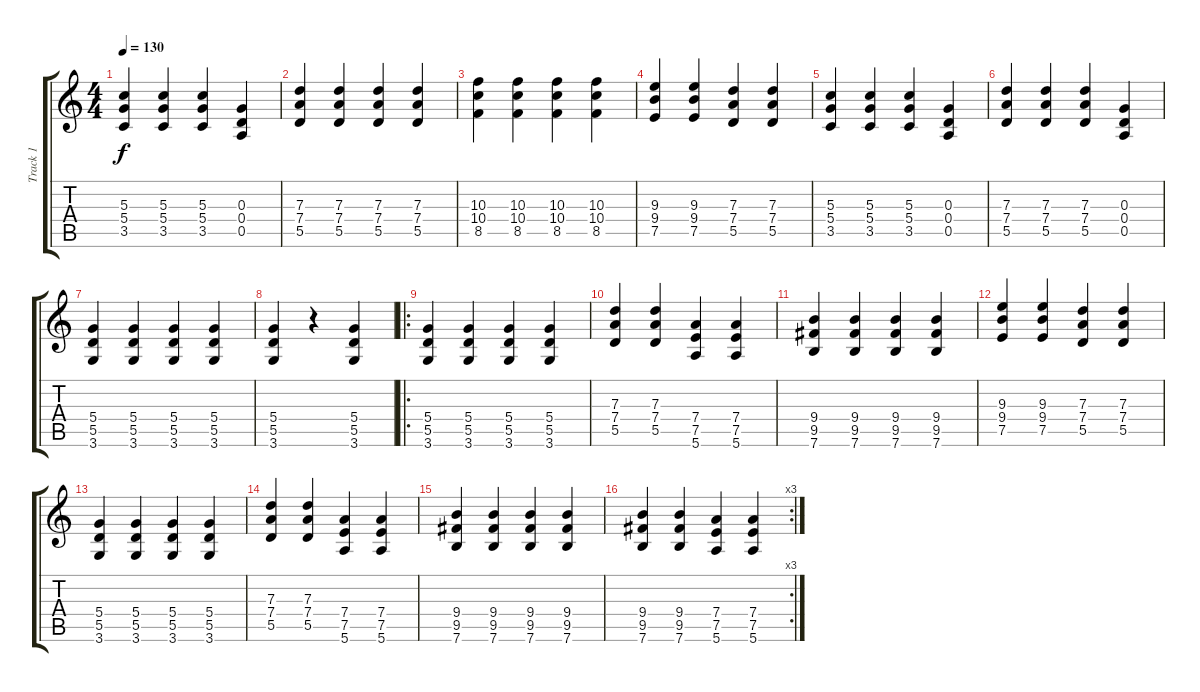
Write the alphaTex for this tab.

\track ("Track 1" "Track 1") {instrument distortionguitar}
\staff {score tabs}
\tuning (E4 B3 G3 D3 A2 E2) {hide}
\ts (4 4)
\tempo 130
\clef g2
\ks c
(5.3 5.4 3.5).4{dy f} (5.3 5.4 3.5).4 (5.3 5.4 3.5).4 (0.3 0.4 0.5).4 |
(7.3 7.4 5.5).4 (7.3 7.4 5.5).4 (7.3 7.4 5.5).4 (7.3 7.4 5.5).4 |
(10.3 10.4 8.5).4 (10.3 10.4 8.5).4 (10.3 10.4 8.5).4 (10.3 10.4 8.5).4 |
(9.3 9.4 7.5).4 (9.3 9.4 7.5).4 (7.3 7.4 5.5).4 (7.3 7.4 5.5).4 |
(5.3 5.4 3.5).4 (5.3 5.4 3.5).4 (5.3 5.4 3.5).4 (0.3 0.4 0.5).4 |
(7.3 7.4 5.5).4 (7.3 7.4 5.5).4 (7.3 7.4 5.5).4 (0.3 0.4 0.5).4 |
(5.4 5.5 3.6).4 (5.4 5.5 3.6).4 (5.4 5.5 3.6).4 (5.4 5.5 3.6).4 |
(5.4 5.5 3.6).4 r.4 (5.4 5.5 3.6).4 |
\ro
(5.4 5.5 3.6).4 (5.4 5.5 3.6).4 (5.4 5.5 3.6).4 (5.4 5.5 3.6).4 |
(7.3 7.4 5.5).4 (7.3 7.4 5.5).4 (7.4 7.5 5.6).4 (7.4 7.5 5.6).4 |
(9.4 9.5 7.6).4 (9.4 9.5 7.6).4 (9.4 9.5 7.6).4 (9.4 9.5 7.6).4 |
(9.3 9.4 7.5).4 (9.3 9.4 7.5).4 (7.3 7.4 5.5).4 (7.3 7.4 5.5).4 |
(5.4 5.5 3.6).4 (5.4 5.5 3.6).4 (5.4 5.5 3.6).4 (5.4 5.5 3.6).4 |
(7.3 7.4 5.5).4 (7.3 7.4 5.5).4 (7.4 7.5 5.6).4 (7.4 7.5 5.6).4 |
(9.4 9.5 7.6).4 (9.4 9.5 7.6).4 (9.4 9.5 7.6).4 (9.4 9.5 7.6).4 |
\rc 3
(9.4 9.5 7.6).4 (9.4 9.5 7.6).4 (7.4 7.5 5.6).4 (7.4 7.5 5.6).4
